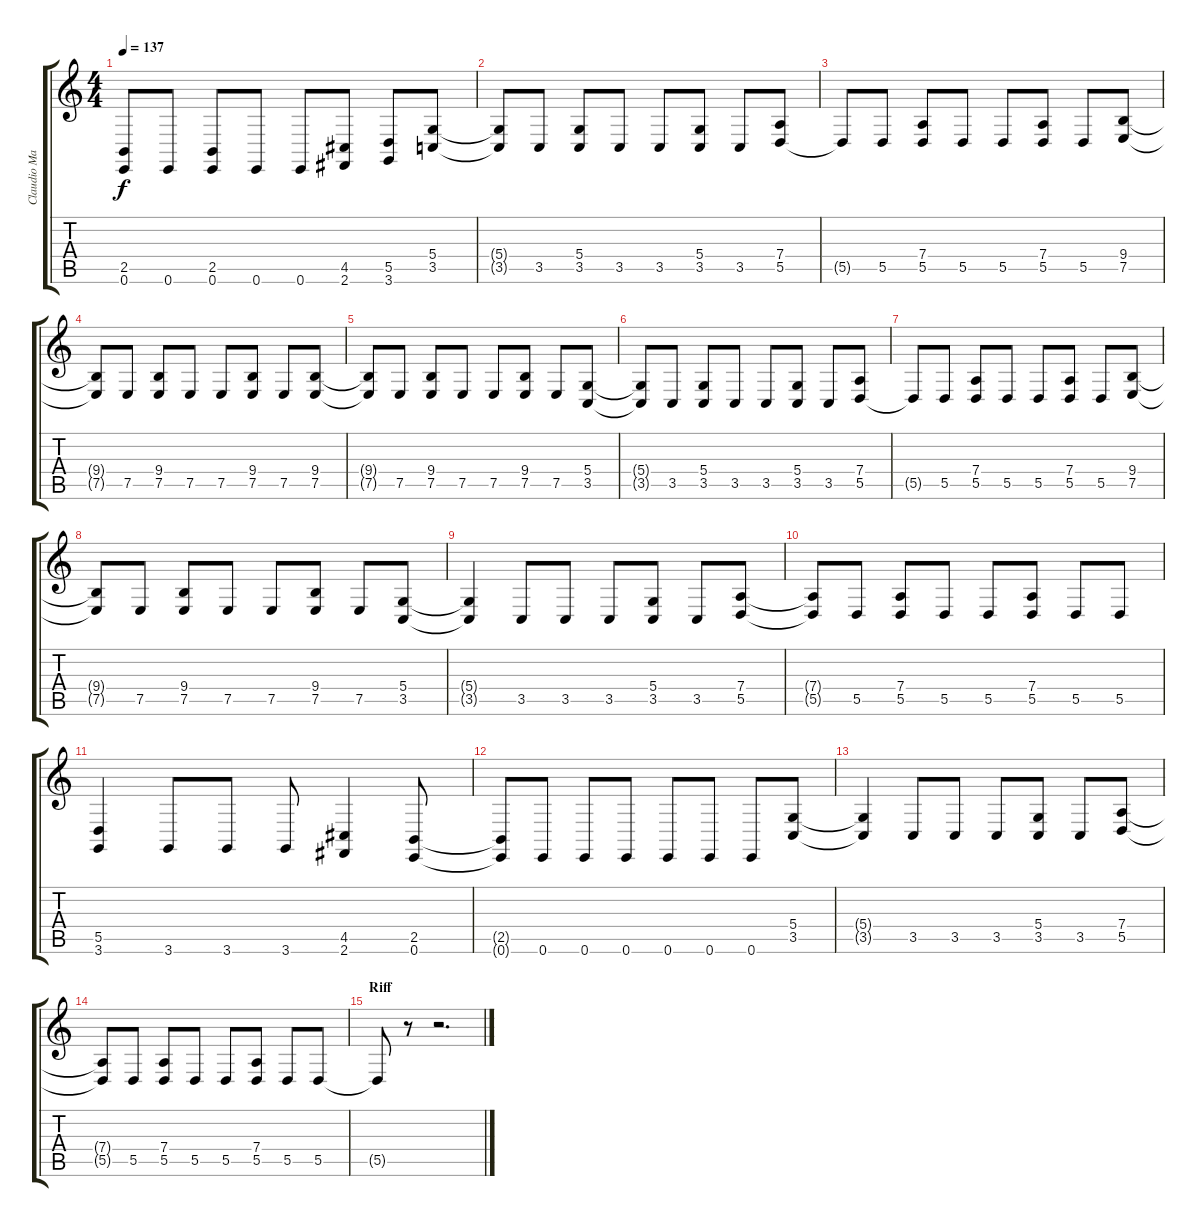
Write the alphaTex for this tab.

\track ("Claudio Marciello (Gtr 2)" "Claudio Ma") {instrument cello}
\staff {score tabs}
\tuning (E4 B3 G3 D3 A2 E2) {hide}
\ts (4 4)
\tempo 137
\clef g2
\ks c
(2.5{t} 0.6{t}).8{dy f} 0.6.8 (2.5 0.6).8 0.6.8 0.6.8 (4.5 2.6).8 (5.5 3.6).8 (5.4 3.5).8 |
(5.4{t} 3.5{t}).8 3.5.8 (5.4 3.5).8 3.5.8 3.5.8 (5.4 3.5).8 3.5.8 (7.4 5.5).8 |
5.5{t}.8 5.5.8 (7.4 5.5).8 5.5.8 5.5.8 (7.4 5.5).8 5.5.8 (9.4 7.5).8 |
(9.4{t} 7.5{t}).8 7.5.8 (9.4 7.5).8 7.5.8 7.5.8 (9.4 7.5).8 7.5.8 (9.4 7.5).8 |
(9.4{t} 7.5{t}).8 7.5.8 (9.4 7.5).8 7.5.8 7.5.8 (9.4 7.5).8 7.5.8 (5.4 3.5).8 |
(5.4{t} 3.5{t}).8 3.5.8 (5.4 3.5).8 3.5.8 3.5.8 (5.4 3.5).8 3.5.8 (7.4 5.5).8 |
5.5{t}.8 5.5.8 (7.4 5.5).8 5.5.8 5.5.8 (7.4 5.5).8 5.5.8 (9.4 7.5).8 |
(9.4{t} 7.5{t}).8 7.5.8 (9.4 7.5).8 7.5.8 7.5.8 (9.4 7.5).8 7.5.8 (5.4 3.5).8 |
(5.4{t} 3.5{t}).4 3.5.8 3.5.8 3.5.8 (5.4 3.5).8 3.5.8 (7.4 5.5).8 |
(7.4{t} 5.5{t}).8 5.5.8 (7.4 5.5).8 5.5.8 5.5.8 (7.4 5.5).8 5.5.8 5.5.8 |
(5.5 3.6).4 3.6.8 3.6.8 3.6.8 (4.5 2.6).4 (2.5 0.6).8 |
(2.5{t} 0.6{t}).8 0.6.8 0.6.8 0.6.8 0.6.8 0.6.8 0.6.8 (5.4 3.5).8 |
(5.4{t} 3.5{t}).4 3.5.8 3.5.8 3.5.8 (5.4 3.5).8 3.5.8 (7.4 5.5).8 |
(7.4{t} 5.5{t}).8 5.5.8 (7.4 5.5).8 5.5.8 5.5.8 (7.4 5.5).8 5.5.8 5.5.8 |
\section ("" "Riff")
5.5{t}.8 r.8 r.2{d}
